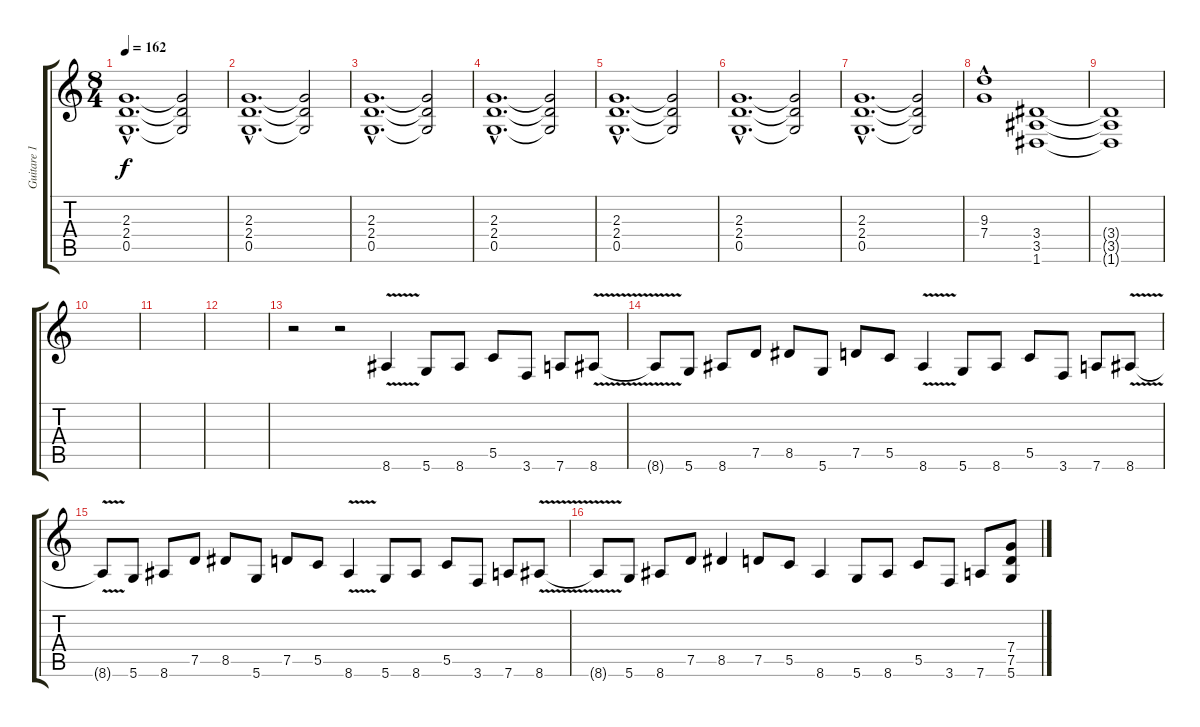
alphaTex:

\track ("Guitare 1 (melodie grave)" "Guitare 1 ") {instrument distortionguitar}
\staff {score tabs}
\tuning (D4 A3 F3 C3 G2 D2) {hide}
\ts (8 4)
\tempo 162
\clef g2
\ks c
(2.3{hac} 2.4{hac} 0.5{hac}).1{d dy f instrument distortionguitar} (2.3{t} 2.4{t} 0.5{t}).2 |
(2.3{hac} 2.4{hac} 0.5{hac}).1{d} (2.3{t} 2.4{t} 0.5{t}).2 |
(2.3{hac} 2.4{hac} 0.5{hac}).1{d} (2.3{t} 2.4{t} 0.5{t}).2 |
(2.3{hac} 2.4{hac} 0.5{hac}).1{d} (2.3{t} 2.4{t} 0.5{t}).2 |
(2.3{hac} 2.4{hac} 0.5{hac}).1{d} (2.3{t} 2.4{t} 0.5{t}).2 |
(2.3{hac} 2.4{hac} 0.5{hac}).1{d} (2.3{t} 2.4{t} 0.5{t}).2 |
(2.3{hac} 2.4{hac} 0.5{hac}).1{d} (2.3{t} 2.4{t} 0.5{t}).2 |
(9.3 7.4{hac}).1 (3.4 3.5 1.6).1 |
(3.4{t} 3.5{t} 1.6{t}).1 |
|
|
|
r.2{volume 16} r.2 8.6{v}.4 5.6.8 8.6.8 5.5.8 3.6.8 7.6.8 8.6{v}.8 |
8.6{t}.8 5.6.8 8.6.8 7.5.8 8.5.8 5.6.8 7.5.8 5.5.8 8.6{v}.4 5.6.8 8.6.8 5.5.8 3.6.8 7.6.8 8.6{v}.8 |
8.6{t}.8 5.6.8 8.6.8 7.5.8 8.5.8 5.6.8 7.5.8 5.5.8 8.6{v}.4 5.6.8 8.6.8 5.5.8 3.6.8 7.6.8 8.6{v}.8 |
8.6{t}.8 5.6.8 8.6.8 7.5.8 8.5.4 7.5.8 5.5.8 8.6.4 5.6.8 8.6.8 5.5.8 3.6.8 7.6.8 (7.4 7.5 5.6).8
